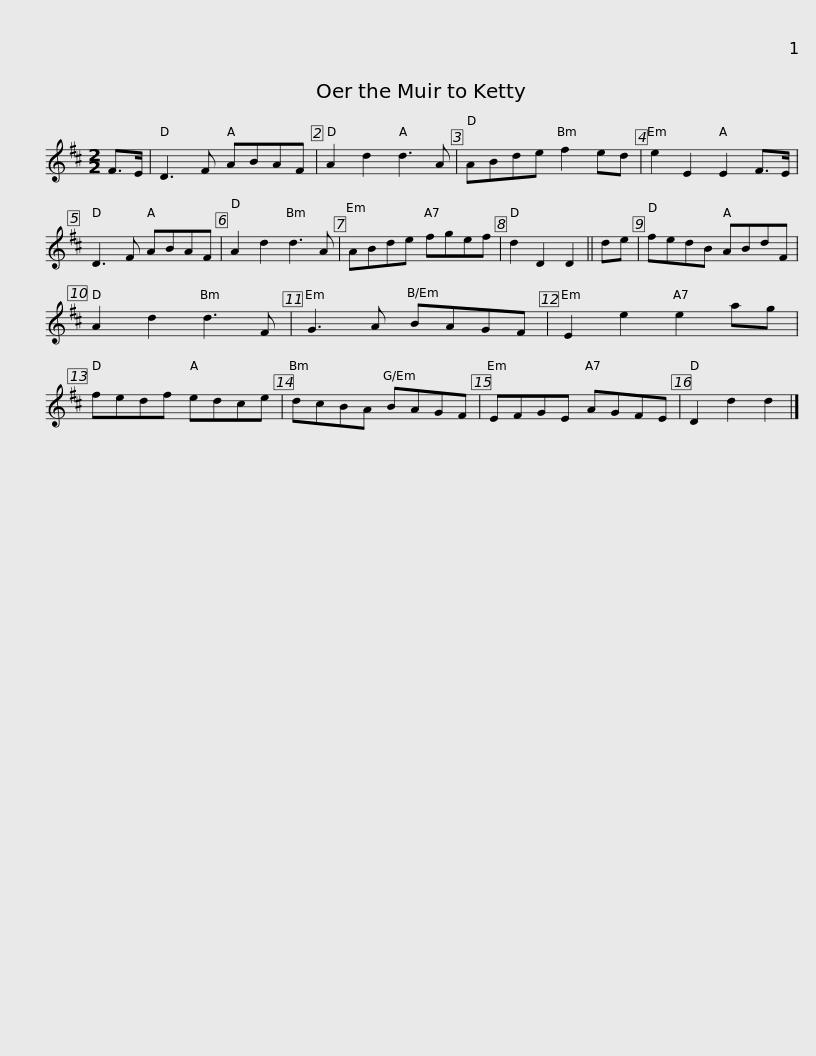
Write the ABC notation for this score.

X:1
L:1/8
M:2/2
I:linebreak $
K:D
V:1 treble
V:1
 F>E | D3 F ABAF | A2 d2 d3 A | ABde f2 ed | e2 E2 E2 F>E | %5
 D3 F ABAF | A2 d2 d3 A |$ ABde fgef | d2 D2 D2 || de | %10
 fedB ABdF | A2 d2 d3 F | G3 A BAGF | E2 e2 e2 ag |$ fedf edce | %15
 dcBA BAGF | EFGE AGFE | D2 d2 d2 |] %18
